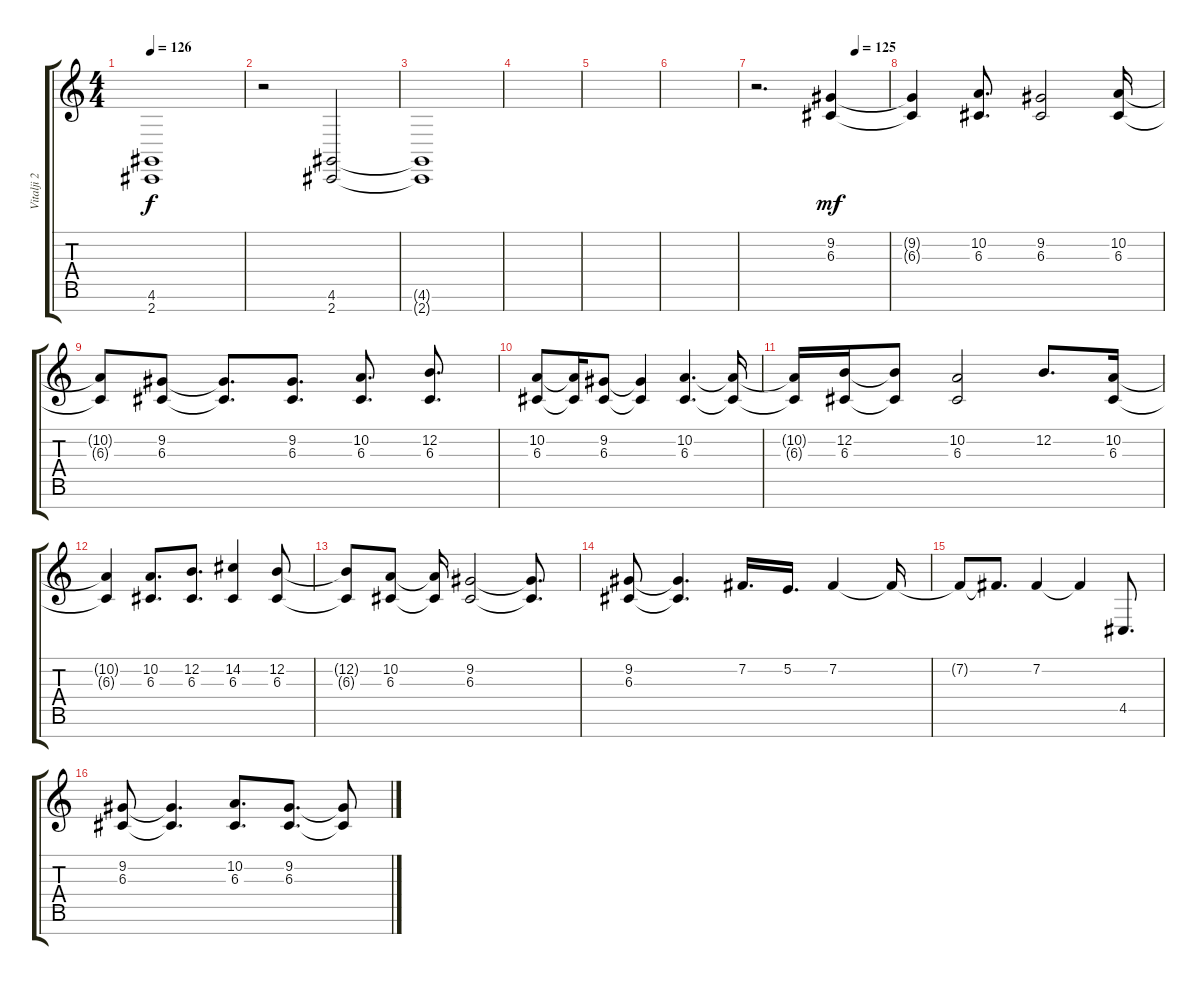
\track ("Vitalji 2" "Vitalji 2") {instrument stringensemble1}
\staff {score tabs}
\tuning (E4 B3 G3 D3 A2 E2 B1) {hide}
\ts (4 4)
\tempo 126
\clef g2
\ks c
(4.6{t} 2.7{t}).1{dy f} |
r.2 (4.6 2.7).2 |
(4.6{t} 2.7{t}).1 |
|
|
|
\tempo (125 0.75)
r.2{d} (9.2 6.3).4{dy mf instrument acousticgrandpiano} |
(9.2{t} 6.3{t}).4 (10.2 6.3).8{d} (9.2 6.3).2 (10.2 6.3).16 |
(10.2{t} 6.3{t}).8 (9.2 6.3).8 (9.2{t} 6.3{t}).8{d} (9.2 6.3).8{d} (10.2 6.3).8{d} (12.2 6.3).8{d} |
(10.2 6.3).8 (10.2{t} 6.3{t}).16 (9.2 6.3).8 (9.2{t} 6.3{t}).4 (10.2 6.3).4{d} (10.2{t} 6.3{t}).16 |
(10.2{t} 6.3{t}).16 (12.2 6.3).16 (12.2{t} 6.3{t}).8 (10.2 6.3).2 12.2.8{d} (10.2 6.3).16 |
(10.2{t} 6.3{t}).4 (10.2 6.3).8{d} (12.2 6.3).8{d} (14.2 6.3).4 (12.2 6.3).8 |
(12.2{t} 6.3{t}).8 (10.2 6.3).8 (10.2{t} 6.3{t}).16 (9.2 6.3).2 (9.2{t} 6.3{t}).8{d} |
(9.2 6.3).8 (9.2{t} 6.3{t}).4{d} 7.2.16{d} 5.2.16{d} 7.2.4 7.2{t}.16 |
7.2{t}.8 7.2{t}.8{d} 7.2.4 7.2{t}.4 4.5.8{d} |
(9.2 6.3).8 (9.2{t} 6.3{t}).4{d} (10.2 6.3).8{d} (9.2 6.3).8{d} (9.2{t} 6.3{t}).8
